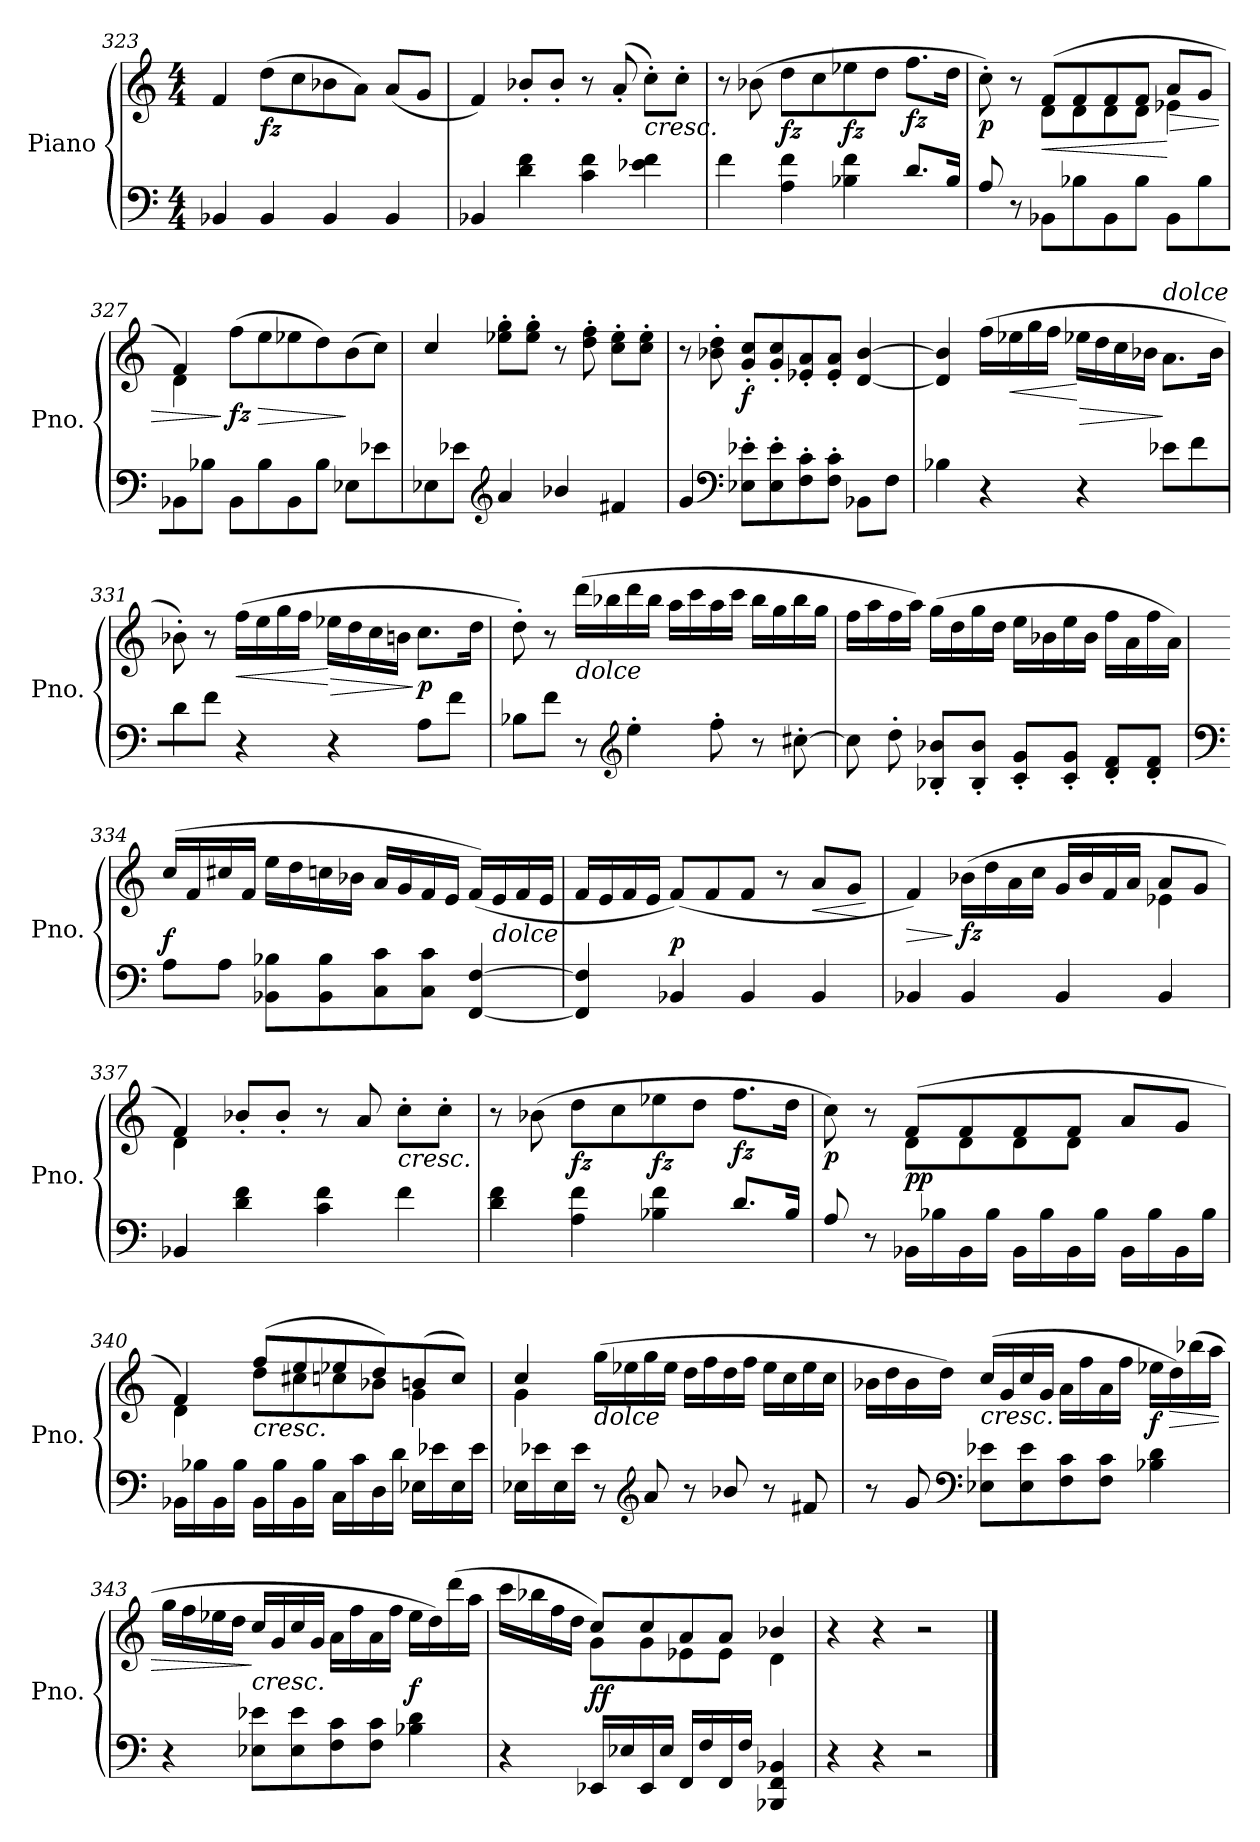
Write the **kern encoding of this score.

**kern	**kern	**dynam
*part1	*part1	*part1
*staff2	*staff1	*staff1/2
*I"Piano	*	*
*I'Pno.	*	*
*clefF4	*clefG2	*
*k[]	*k[]	*
*M4/4	*M4/4	*
=323	=323	=323
4BB-X/	4f/	.
!	!	!LO:DY:b
4BB-/	(>8dd\L	fz
.	8cc\	.
4BB-/	8b-X\	.
.	8a\J)	.
4BB-/	(<8a/L	.
.	8g/J	.
=324	=324	=324
4BB-X/	4f/)	.
4d\< 4f\<	8b-X'/L	.
.	8b-'/J	.
4c\ 4f\	8r	.
.	(>8a'/	.
!	!LO:TX:b:i:t=cresc.	!
4e-X\ 4f\	8cc'\L)	.
.	8cc'\J	.
!!LO:LB:g=z
=325	=325	=325
4f\	8r	.
.	(>8b-X\	.
!	!	!LO:DY:b
4A\ 4f\	8dd\L	fz
.	8cc\	.
!	!	!LO:DY:b
4B-X\ 4f\	8ee-X\	fz
.	8dd\J	.
!	!	!LO:DY:b
8.d/L	8.ff\L	fz
16B-/Jk	16dd\Jk	.
=326	=326	=326
*	*^	*
!	!	!	!LO:DY:b
8A/	8cc'\)	4ryy	p
8r	8r	.	.
!	!	!	!LO:HP:b
8BB-X\L	(>8f/L	8d\L	<
8B-X\	8f/	8d\	.
8BB-\	8f/	8d\	.
8B-\J	8f/J	8d\J	.
!	!	!	!LO:HP:n=1:b
8BB-\L	8a/L	4e-X\	[ >
8B-\	8g/J	.	.
=327	=327	=327	=327
8BB-X\	4f/)	4d\	.
8B-X\J	.	.	.
!	!	!	!LO:DY:n=1:b
8BB-\L	(>8ff\L	2.ryy	] fz
!	!	!	!LO:HP:b
8B-\	8ee\	.	>
8BB-\	8ee-X\	.	.
8B-\J	8dd\)	.	.
8E-X\L	(>8b\	.	]
8e-X\	8cc\J)	.	.
*	*v	*v	*
=328	=328	=328
8E-X\	4cc/	.
8e-X\J	.	.
*clefG2	*	*
4a/	8ee-X\' 8gg\'L	.
.	8ee-\' 8gg\'J	.
4b-X/	8r	.
.	8dd\' 8ff\'	.
4f#X/	8cc\' 8ee-\'L	.
.	8cc\' 8ee-\'J	.
!!LO:LB:g=z
=329	=329	=329
4g/	8r	.
.	8b-X\' 8dd\'	.
*clefF4	*	*
!	!	!LO:DY:b
8E-X\' 8e-X\'L	8g/' 8cc/'L	f
8E-\' 8e-\'	8g/' 8cc/'	.
8F\<' 8c\<'	8e-X/' 8a/'	.
8F\' 8c\'J	8e-/' 8a/'J	.
8BB-X<\L	[4d/ [4b-/	.
8F<\J	.	.
=330	=330	=330
4B-X\	4d/] 4b-/]	.
4r	(>16ff\LL	.
!	!	!LO:HP:b
.	16ee-X\	<
.	16gg\	.
.	16ff\JJ	.
!	!	!LO:HP:n=1:b
4r	16ee-X\LL	[ >
.	16dd\	.
.	16cc\	.
.	16b-X\JJ	.
!	!LO:TX:a:i:t=dolce	!
8e-X\L	8.a\L	]
8f\	.	.
.	16b-\Jk	.
=331	=331	=331
8d\	8b-X'\)	.
8f\J	8r	.
!	!	!LO:HP:b
4r	(>16ff\LL	<
.	16ee\	.
.	16gg\	.
.	16ff\JJ	.
!	!	!LO:HP:n=1:b
4r	16ee-X\LL	[ >
.	16dd\	.
.	16cc\	.
.	16bn\JJ	.
!	!	!LO:DY:n=1:b
8A<\L	8.cc\L	] p
8f\J	.	.
.	16dd\Jk	.
!!LO:LB:g=z
=332	=332	=332
8B-X<\L	8dd'\)	.
8f\J	8r	.
!	!LO:TX:b:i:t=dolce	!
8r	(>16ddd\LL	.
.	16bb-X\	.
*clefG2	*	*
4ee<'\	16ddd\	.
.	16bb-\JJ	.
.	16aa\LL	.
.	16ccc\	.
8ff'\	16aa\	.
.	16ccc\JJ	.
8r	16bb-\LL	.
.	16gg\	.
[8cc#X<'\	16bb-\	.
.	16gg\JJ	.
=333	=333	=333
8cc#\]	16ff\LL	.
.	16aa\	.
8dd<'\	16ff\	.
.	16aa\JJ)	.
8B-X/' 8b-X/'L	(>16gg\LL	.
.	16dd\	.
8B-/' 8b-/'J	16gg\	.
.	16dd\JJ	.
8c/<'< 8g/<'<L	16ee\LL	.
.	16b-X\	.
8c/' 8g/'J	16ee\	.
.	16b-\JJ	.
8d/' 8f/'L	16ff\LL	.
.	16a\	.
8d/' 8f/'J	16ff\	.
.	16a\JJ)	.
!!LO:PB:g=z
=334	=334	=334
*clefF4	*	*
!	!	!LO:DY:a=2
8A<\L	(>16cc/LL	f
.	16f/	.
8A<\J	16cc#X/	.
.	16f/JJ	.
8BB-X\ 8B-X\L	16ee\LL	.
.	16dd\	.
8BB-\ 8B-\	16ccn\	.
.	16b-X\JJ	.
8C\ 8c\	16a/LL	.
.	16g/	.
8C\ 8c\J	16f/	.
.	16e/JJ	.
[4FF/ [4F/	(>16f/LL)	.
!	!LO:TX:b:i:t=dolce	!
.	16e/	.
.	16f/	.
.	16e/JJ	.
=335	=335	=335
4FF/] 4F/]	16f/LL	.
.	16e/	.
.	16f/	.
.	16e/JJ	.
!	!	!LO:DY:a=2
4BB-X/	(<8f/L)	p
.	8f/	.
4BB-/	8f/J	.
.	8r	.
!	!	!LO:HP:b
4BB-/	8a/L	<
.	8g/J	.
.	.	[
=336	=336	=336
!	!	!LO:HP:b
*	*^	*
4BB-X/	4f/)	2.ryy	>
!	!	!	!LO:DY:n=1:b
4BB-/	(>16b-X\LL	.	] fz
.	16dd\	.	.
.	16a\	.	.
.	16cc\JJ	.	.
4BB-/	16g/LL	.	.
.	16b-/	.	.
.	16f/	.	.
.	16a/JJ	.	.
4BB-/	8a/L	4e-X\	.
.	8g/J	.	.
!!LO:LB:g=z	!!
=337	=337	=337	=337
4BB-X/	4f/)	4d\	.
4d\ 4f\	8b-X'/L	2.ryy	.
.	8b-'/J	.	.
4c\ 4f\	8r	.	.
.	8a/	.	.
!	!LO:TX:b:i:t=cresc.	!	!
4f\	8cc'\L	.	.
.	8cc'\J	.	.
*	*v	*v	*
=338	=338	=338
4d\ 4f\	8r	.
.	(>8b-X\	.
!	!	!LO:DY:b
4A\ 4f\	8dd\L	fz
.	8cc\	.
!	!	!LO:DY:b
4B-X\ 4f\	8ee-X\	fz
.	8dd\J	.
!	!	!LO:DY:b
8.d/L	8.ff\L	fz
16B-/Jk	16dd\Jk	.
=339	=339	=339
*	*^	*
!	!	!	!LO:DY:b
8A/	8cc\)	4ryy	p
8r	8r	.	.
!	!	!	!LO:DY:b
16BB-X\LL	(>8f/L	8d\L	pp
16B-X\	.	.	.
16BB-\	8f/	8d\	.
16B-\JJ	.	.	.
16BB-\LL	8f/	8d\	.
16B-\	.	.	.
16BB-\	8f/J	8d\J	.
16B-\JJ	.	.	.
16BB-\LL	8a/L	4ryy	.
16B-\	.	.	.
16BB-\	8g/J	.	.
16B-\JJ	.	.	.
!!LO:LB:g=z	!!
=340	=340	=340	=340
16BB-X\LL	4f/)	4d\	.
16B-X\	.	.	.
16BB-\	.	.	.
16B-\JJ	.	.	.
!	!LO:TX:b:i:t=cresc.	!	!
16BB-\LL	(>8ff/L	8dd\L	.
16B-\	.	.	.
16BB-\	8ee/	8cc#X\	.
16B-\JJ	.	.	.
16C\LL	8ee-X/	8ccn\	.
16c\	.	.	.
16D\	8dd/)	8b-X\J	.
16d\JJ	.	.	.
16E-X\LL	(>8bn/	4g\	.
16e-X\	.	.	.
16E-\	8cc/J)	.	.
16e-\JJ	.	.	.
=341	=341	=341	=341
16E-X\LL	4cc/	4g\	.
16e-X\	.	.	.
16E-\	.	.	.
16e-\JJ	.	.	.
!	!LO:TX:b:i:t=dolce	!	!
8r	(>16gg\LL	2.ryy	.
.	16ee-X\	.	.
*clefG2	*	*	*
8a</	16gg\	.	.
.	16ee-\JJ	.	.
8r	16dd\LL	.	.
.	16ff\	.	.
8b-X/	16dd\	.	.
.	16ff\JJ	.	.
8r	16ee-\LL	.	.
.	16cc\	.	.
8f#X</	16ee-\	.	.
.	16cc\JJ	.	.
*	*v	*v	*
!!LO:LB:g=z
=342	=342	=342
8r	16b-X\LL	.
.	16dd\	.
8g/	16b-\	.
.	16dd\JJ)	.
*clefF4	*	*
!	!LO:TX:b:i:t=cresc.	!
8E-X\ 8e-X\L	(>16cc/LL	.
.	16g/	.
8E-\ 8e-\	16cc/	.
.	16g/JJ	.
8F\ 8c\	16a\LL	.
.	16ff\	.
8F\ 8c\J	16a\	.
.	16ff\JJ	.
!	!	!LO:DY:b
4B-X\ 4d\	16ee-X\LL	f
!	!	!LO:HP:b
.	16dd\)	>
.	(>16bb-X\	.
.	16aa\JJ	.
=343	=343	=343
4r	16gg\LL	.
.	16ff\	.
.	16ee-X\	.
.	16dd\JJ	.
!	!LO:TX:b:i:t=cresc.	!
8E-X\ 8e-X\L	16cc/LL	]
.	16g/	.
8E-\ 8e-\	16cc/	.
.	16g/JJ	.
8F\ 8c\	16a\LL	.
.	16ff\	.
8F\ 8c\J	16a\	.
.	16ff\JJ	.
!	!	!LO:DY:a=2
4B-X\ 4d\	16ee-\LL	f
.	16dd\)	.
.	(>16ddd\	.
.	16aa\JJ	.
!!LO:LB:g=z
=344	=344	=344
*	*^	*
4r	16ccc\LL	4ryy	.
.	16bb-X\	.	.
.	16ff\	.	.
.	16dd\JJ	.	.
!	!	!	!LO:DY:b
16EE-X/LL	8cc/L)	8g\L	ff
16E-X/	.	.	.
16EE-/	8cc/	8g\	.
16E-/JJ	.	.	.
16FF/LL	8a/	8e-X\	.
16F/	.	.	.
16FF/	8a/J	8e-\J	.
16F/JJ	.	.	.
4BBB-X/ 4FF/ 4BB-X/	4b-X/	4d\	.
*	*v	*v	*
=345	=345	=345
4r	4r	.
4r	4r	.
2r	2r	.
==	==	==
*-	*-	*-
